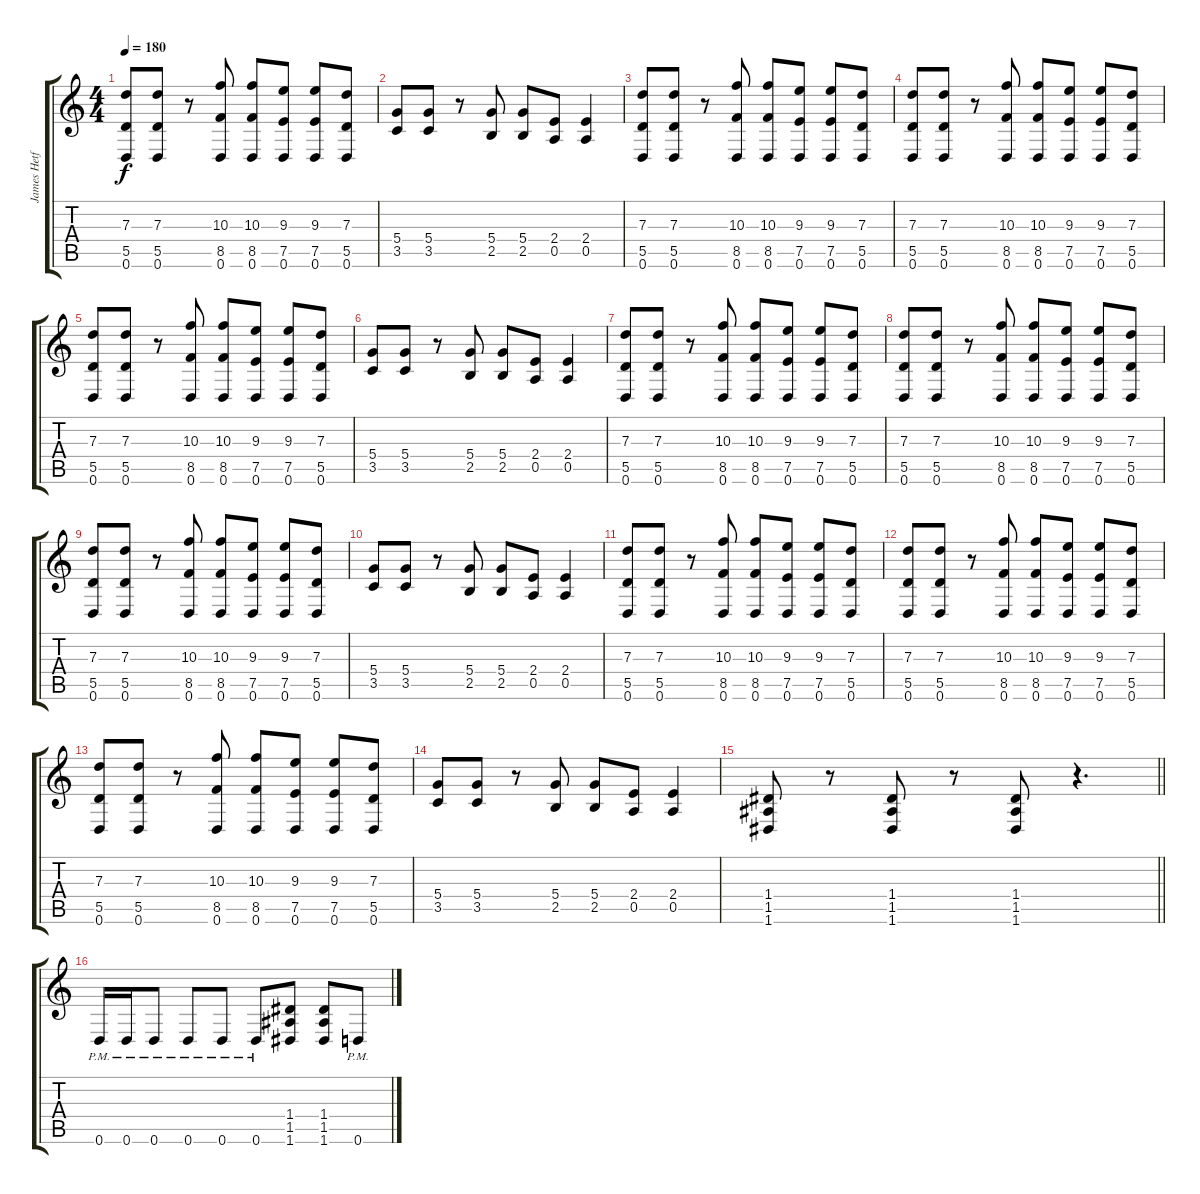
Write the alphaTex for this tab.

\track ("James Hetfield Guitar" "James Hetf") {instrument distortionguitar}
\staff {score tabs}
\tuning (E4 B3 G3 D3 A2 D2) {hide}
\ts (4 4)
\tempo 180
\clef g2
\ks c
(7.3 5.5 0.6).8{dy f} (7.3 5.5 0.6).8 r.8 (10.3 8.5 0.6).8 (10.3 8.5 0.6).8 (9.3 7.5 0.6).8 (9.3 7.5 0.6).8 (7.3 5.5 0.6).8 |
(5.4 3.5).8 (5.4 3.5).8 r.8 (5.4 2.5).8 (5.4 2.5).8 (2.4 0.5).8 (2.4 0.5).4 |
(7.3 5.5 0.6).8 (7.3 5.5 0.6).8 r.8 (10.3 8.5 0.6).8 (10.3 8.5 0.6).8 (9.3 7.5 0.6).8 (9.3 7.5 0.6).8 (7.3 5.5 0.6).8 |
(7.3 5.5 0.6).8 (7.3 5.5 0.6).8 r.8 (10.3 8.5 0.6).8 (10.3 8.5 0.6).8 (9.3 7.5 0.6).8 (9.3 7.5 0.6).8 (7.3 5.5 0.6).8 |
(7.3 5.5 0.6).8 (7.3 5.5 0.6).8 r.8 (10.3 8.5 0.6).8 (10.3 8.5 0.6).8 (9.3 7.5 0.6).8 (9.3 7.5 0.6).8 (7.3 5.5 0.6).8 |
(5.4 3.5).8 (5.4 3.5).8 r.8 (5.4 2.5).8 (5.4 2.5).8 (2.4 0.5).8 (2.4 0.5).4 |
(7.3 5.5 0.6).8 (7.3 5.5 0.6).8 r.8 (10.3 8.5 0.6).8 (10.3 8.5 0.6).8 (9.3 7.5 0.6).8 (9.3 7.5 0.6).8 (7.3 5.5 0.6).8 |
(7.3 5.5 0.6).8 (7.3 5.5 0.6).8 r.8 (10.3 8.5 0.6).8 (10.3 8.5 0.6).8 (9.3 7.5 0.6).8 (9.3 7.5 0.6).8 (7.3 5.5 0.6).8 |
(7.3 5.5 0.6).8 (7.3 5.5 0.6).8 r.8 (10.3 8.5 0.6).8 (10.3 8.5 0.6).8 (9.3 7.5 0.6).8 (9.3 7.5 0.6).8 (7.3 5.5 0.6).8 |
(5.4 3.5).8 (5.4 3.5).8 r.8 (5.4 2.5).8 (5.4 2.5).8 (2.4 0.5).8 (2.4 0.5).4 |
(7.3 5.5 0.6).8 (7.3 5.5 0.6).8 r.8 (10.3 8.5 0.6).8 (10.3 8.5 0.6).8 (9.3 7.5 0.6).8 (9.3 7.5 0.6).8 (7.3 5.5 0.6).8 |
(7.3 5.5 0.6).8 (7.3 5.5 0.6).8 r.8 (10.3 8.5 0.6).8 (10.3 8.5 0.6).8 (9.3 7.5 0.6).8 (9.3 7.5 0.6).8 (7.3 5.5 0.6).8 |
(7.3 5.5 0.6).8 (7.3 5.5 0.6).8 r.8 (10.3 8.5 0.6).8 (10.3 8.5 0.6).8 (9.3 7.5 0.6).8 (9.3 7.5 0.6).8 (7.3 5.5 0.6).8 |
(5.4 3.5).8 (5.4 3.5).8 r.8 (5.4 2.5).8 (5.4 2.5).8 (2.4 0.5).8 (2.4 0.5).4 |
\barLineRight lightlight
(1.4 1.5 1.6).8 r.8 (1.4 1.5 1.6).8 r.8 (1.4 1.5 1.6).8 r.4{d} |
\section ("" "")
0.6{pm}.16 0.6{pm}.16 0.6{pm}.8 0.6{pm}.8 0.6{pm}.8 0.6{pm}.8 (1.4 1.5 1.6).8 (1.4 1.5 1.6).8 0.6{pm}.8
